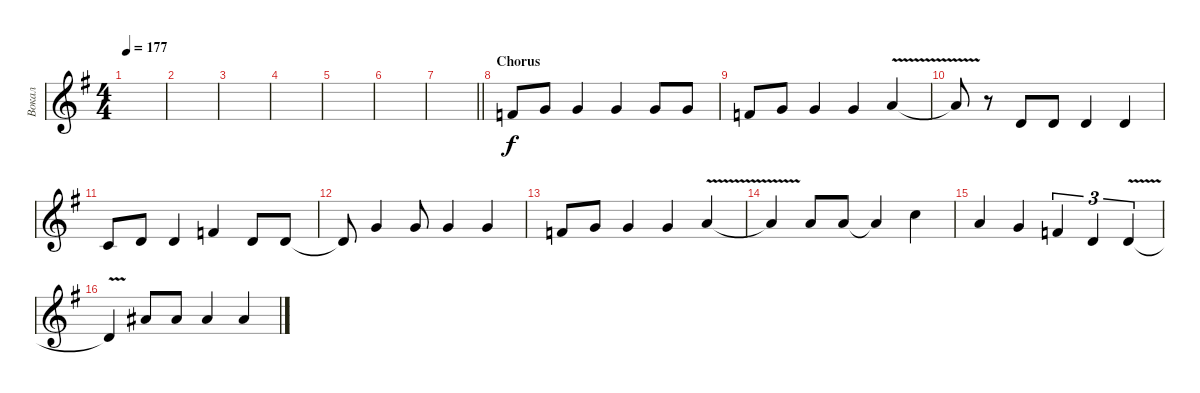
\track ("Вокал" "Вокал") {instrument trumpet}
\staff {score}
\tuning (E4 B3 G3 D3 A2 E2) {hide}
\ts (4 4)
\tempo 177
\clef g2
\ks eminor
|
|
|
|
|
|
\barLineRight lightlight
|
\section ("" "Chorus")
1.1.8 3.1.8 3.1.4 3.1.4 3.1.8 3.1.8 |
1.1.8 3.1.8 3.1.4 3.1.4 5.1{v}.4 |
5.1{t}.8 r.8 3.2.8 3.2.8 3.2.4 3.2.4 |
1.2.8 3.2.8 3.2.4 6.2.4 3.2.8 3.2.8 |
3.2{t}.8 3.1.4 3.1.8 3.1.4 3.1.4 |
1.1.8 3.1.8 3.1.4 3.1.4 5.1{v}.4 |
5.1{t}.4 5.1.8 5.1.8 5.1{t}.4 8.1.4 |
5.1.4 3.1.4 1.1.4{tu (3 2)} 3.2.4{tu (3 2)} 3.2{v}.4{tu (3 2)} |
3.2{t}.4 6.1.8 6.1.8 6.1.4 6.1.4
